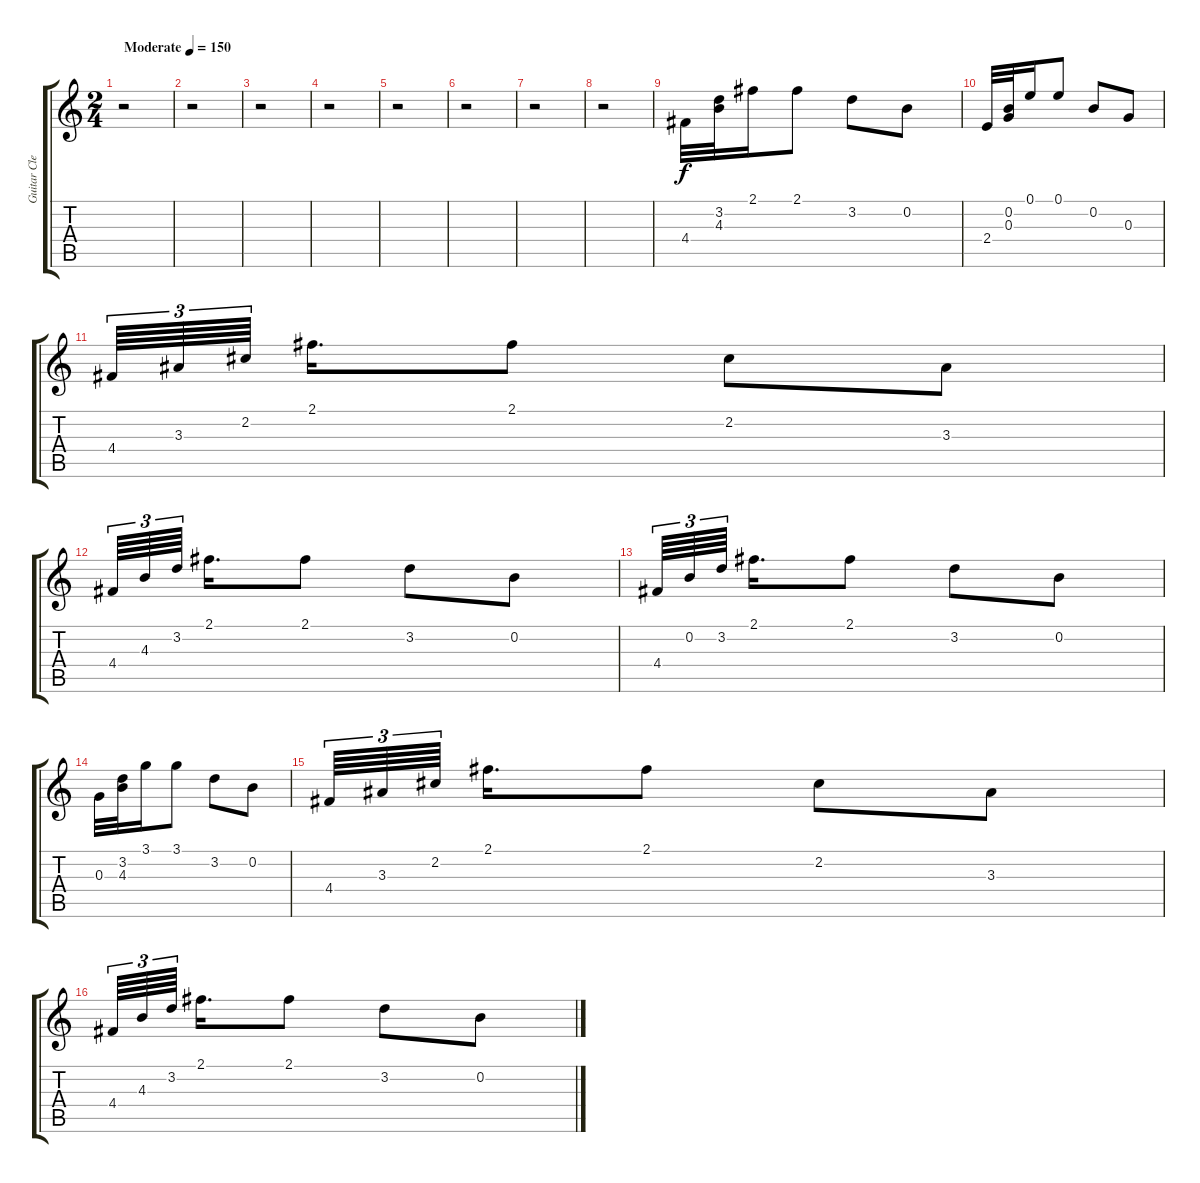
\track ("Guitar Clean Elektro" "Guitar Cle") {instrument electricguitarjazz}
\staff {score tabs}
\tuning (E4 B3 G3 D3 A2 E2) {hide}
\ts (2 4)
\tempo (150 "Moderate")
\clef g2
\ks c
r.2{dy f instrument electricguitarjazz} |
r.2 |
r.2 |
r.2 |
r.2 |
r.2 |
r.2 |
r.2 |
4.4.32 (3.2 4.3).32 2.1.16 2.1.8 3.2.8 0.2.8 |
2.4.32 (0.2 0.3).32 0.1.16 0.1.8 0.2.8 0.3.8 |
4.4.64{tu (3 2)} 3.3.64{tu (3 2)} 2.2.64{tu (3 2) beam splitsecondary} 2.1.16{d} 2.1.8 2.2.8 3.3.8 |
4.4.64{tu (3 2)} 4.3.64{tu (3 2)} 3.2.64{tu (3 2) beam splitsecondary} 2.1.16{d} 2.1.8 3.2.8 0.2.8 |
4.4.64{tu (3 2)} 0.2.64{tu (3 2)} 3.2.64{tu (3 2) beam splitsecondary} 2.1.16{d} 2.1.8 3.2.8 0.2.8 |
0.3.32 (3.2 4.3).32 3.1.16 3.1.8 3.2.8 0.2.8 |
4.4.64{tu (3 2)} 3.3.64{tu (3 2)} 2.2.64{tu (3 2) beam splitsecondary} 2.1.16{d} 2.1.8 2.2.8 3.3.8 |
4.4.64{tu (3 2)} 4.3.64{tu (3 2)} 3.2.64{tu (3 2) beam splitsecondary} 2.1.16{d} 2.1.8 3.2.8 0.2.8
